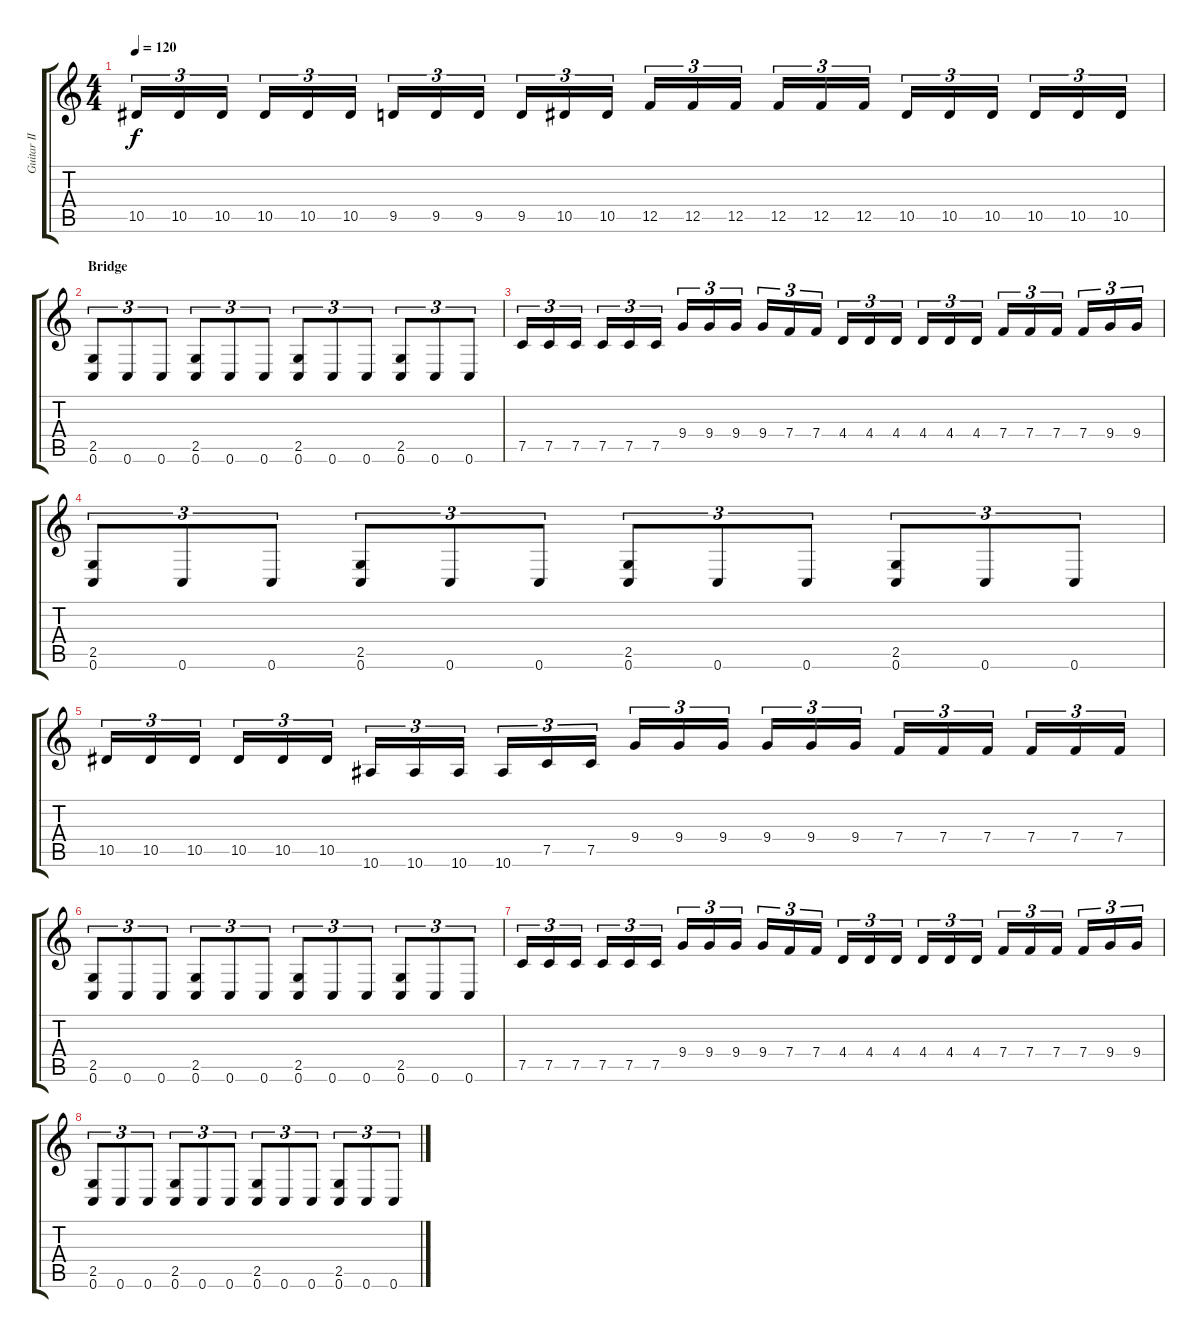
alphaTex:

\track ("Guitar II / Jack" "Guitar II ") {instrument distortionguitar}
\staff {score tabs}
\tuning (C4 G3 Eb3 Bb2 F2 C2) {hide}
\ts (4 4)
\tempo 120
\clef g2
\ks c
10.5.16{tu (3 2) dy f} 10.5.16{tu (3 2)} 10.5.16{tu (3 2)} 10.5.16{tu (3 2)} 10.5.16{tu (3 2)} 10.5.16{tu (3 2)} 9.5.16{tu (3 2)} 9.5.16{tu (3 2)} 9.5.16{tu (3 2)} 9.5.16{tu (3 2)} 10.5.16{tu (3 2)} 10.5.16{tu (3 2)} 12.5.16{tu (3 2)} 12.5.16{tu (3 2)} 12.5.16{tu (3 2)} 12.5.16{tu (3 2)} 12.5.16{tu (3 2)} 12.5.16{tu (3 2)} 10.5.16{tu (3 2)} 10.5.16{tu (3 2)} 10.5.16{tu (3 2)} 10.5.16{tu (3 2)} 10.5.16{tu (3 2)} 10.5.16{tu (3 2)} |
\section ("" "Bridge")
(2.5 0.6).8{tu (3 2)} 0.6.8{tu (3 2)} 0.6.8{tu (3 2)} (2.5 0.6).8{tu (3 2)} 0.6.8{tu (3 2)} 0.6.8{tu (3 2)} (2.5 0.6).8{tu (3 2)} 0.6.8{tu (3 2)} 0.6.8{tu (3 2)} (2.5 0.6).8{tu (3 2)} 0.6.8{tu (3 2)} 0.6.8{tu (3 2)} |
7.5.16{tu (3 2)} 7.5.16{tu (3 2)} 7.5.16{tu (3 2)} 7.5.16{tu (3 2)} 7.5.16{tu (3 2)} 7.5.16{tu (3 2)} 9.4.16{tu (3 2)} 9.4.16{tu (3 2)} 9.4.16{tu (3 2)} 9.4.16{tu (3 2)} 7.4.16{tu (3 2)} 7.4.16{tu (3 2)} 4.4.16{tu (3 2)} 4.4.16{tu (3 2)} 4.4.16{tu (3 2)} 4.4.16{tu (3 2)} 4.4.16{tu (3 2)} 4.4.16{tu (3 2)} 7.4.16{tu (3 2)} 7.4.16{tu (3 2)} 7.4.16{tu (3 2)} 7.4.16{tu (3 2)} 9.4.16{tu (3 2)} 9.4.16{tu (3 2)} |
(2.5 0.6).8{tu (3 2)} 0.6.8{tu (3 2)} 0.6.8{tu (3 2)} (2.5 0.6).8{tu (3 2)} 0.6.8{tu (3 2)} 0.6.8{tu (3 2)} (2.5 0.6).8{tu (3 2)} 0.6.8{tu (3 2)} 0.6.8{tu (3 2)} (2.5 0.6).8{tu (3 2)} 0.6.8{tu (3 2)} 0.6.8{tu (3 2)} |
10.5.16{tu (3 2)} 10.5.16{tu (3 2)} 10.5.16{tu (3 2)} 10.5.16{tu (3 2)} 10.5.16{tu (3 2)} 10.5.16{tu (3 2)} 10.6.16{tu (3 2)} 10.6.16{tu (3 2)} 10.6.16{tu (3 2)} 10.6.16{tu (3 2)} 7.5.16{tu (3 2)} 7.5.16{tu (3 2)} 9.4.16{tu (3 2)} 9.4.16{tu (3 2)} 9.4.16{tu (3 2)} 9.4.16{tu (3 2)} 9.4.16{tu (3 2)} 9.4.16{tu (3 2)} 7.4.16{tu (3 2)} 7.4.16{tu (3 2)} 7.4.16{tu (3 2)} 7.4.16{tu (3 2)} 7.4.16{tu (3 2)} 7.4.16{tu (3 2)} |
(2.5 0.6).8{tu (3 2)} 0.6.8{tu (3 2)} 0.6.8{tu (3 2)} (2.5 0.6).8{tu (3 2)} 0.6.8{tu (3 2)} 0.6.8{tu (3 2)} (2.5 0.6).8{tu (3 2)} 0.6.8{tu (3 2)} 0.6.8{tu (3 2)} (2.5 0.6).8{tu (3 2)} 0.6.8{tu (3 2)} 0.6.8{tu (3 2)} |
7.5.16{tu (3 2)} 7.5.16{tu (3 2)} 7.5.16{tu (3 2)} 7.5.16{tu (3 2)} 7.5.16{tu (3 2)} 7.5.16{tu (3 2)} 9.4.16{tu (3 2)} 9.4.16{tu (3 2)} 9.4.16{tu (3 2)} 9.4.16{tu (3 2)} 7.4.16{tu (3 2)} 7.4.16{tu (3 2)} 4.4.16{tu (3 2)} 4.4.16{tu (3 2)} 4.4.16{tu (3 2)} 4.4.16{tu (3 2)} 4.4.16{tu (3 2)} 4.4.16{tu (3 2)} 7.4.16{tu (3 2)} 7.4.16{tu (3 2)} 7.4.16{tu (3 2)} 7.4.16{tu (3 2)} 9.4.16{tu (3 2)} 9.4.16{tu (3 2)} |
(2.5 0.6).8{tu (3 2)} 0.6.8{tu (3 2)} 0.6.8{tu (3 2)} (2.5 0.6).8{tu (3 2)} 0.6.8{tu (3 2)} 0.6.8{tu (3 2)} (2.5 0.6).8{tu (3 2)} 0.6.8{tu (3 2)} 0.6.8{tu (3 2)} (2.5 0.6).8{tu (3 2)} 0.6.8{tu (3 2)} 0.6.8{tu (3 2)}
